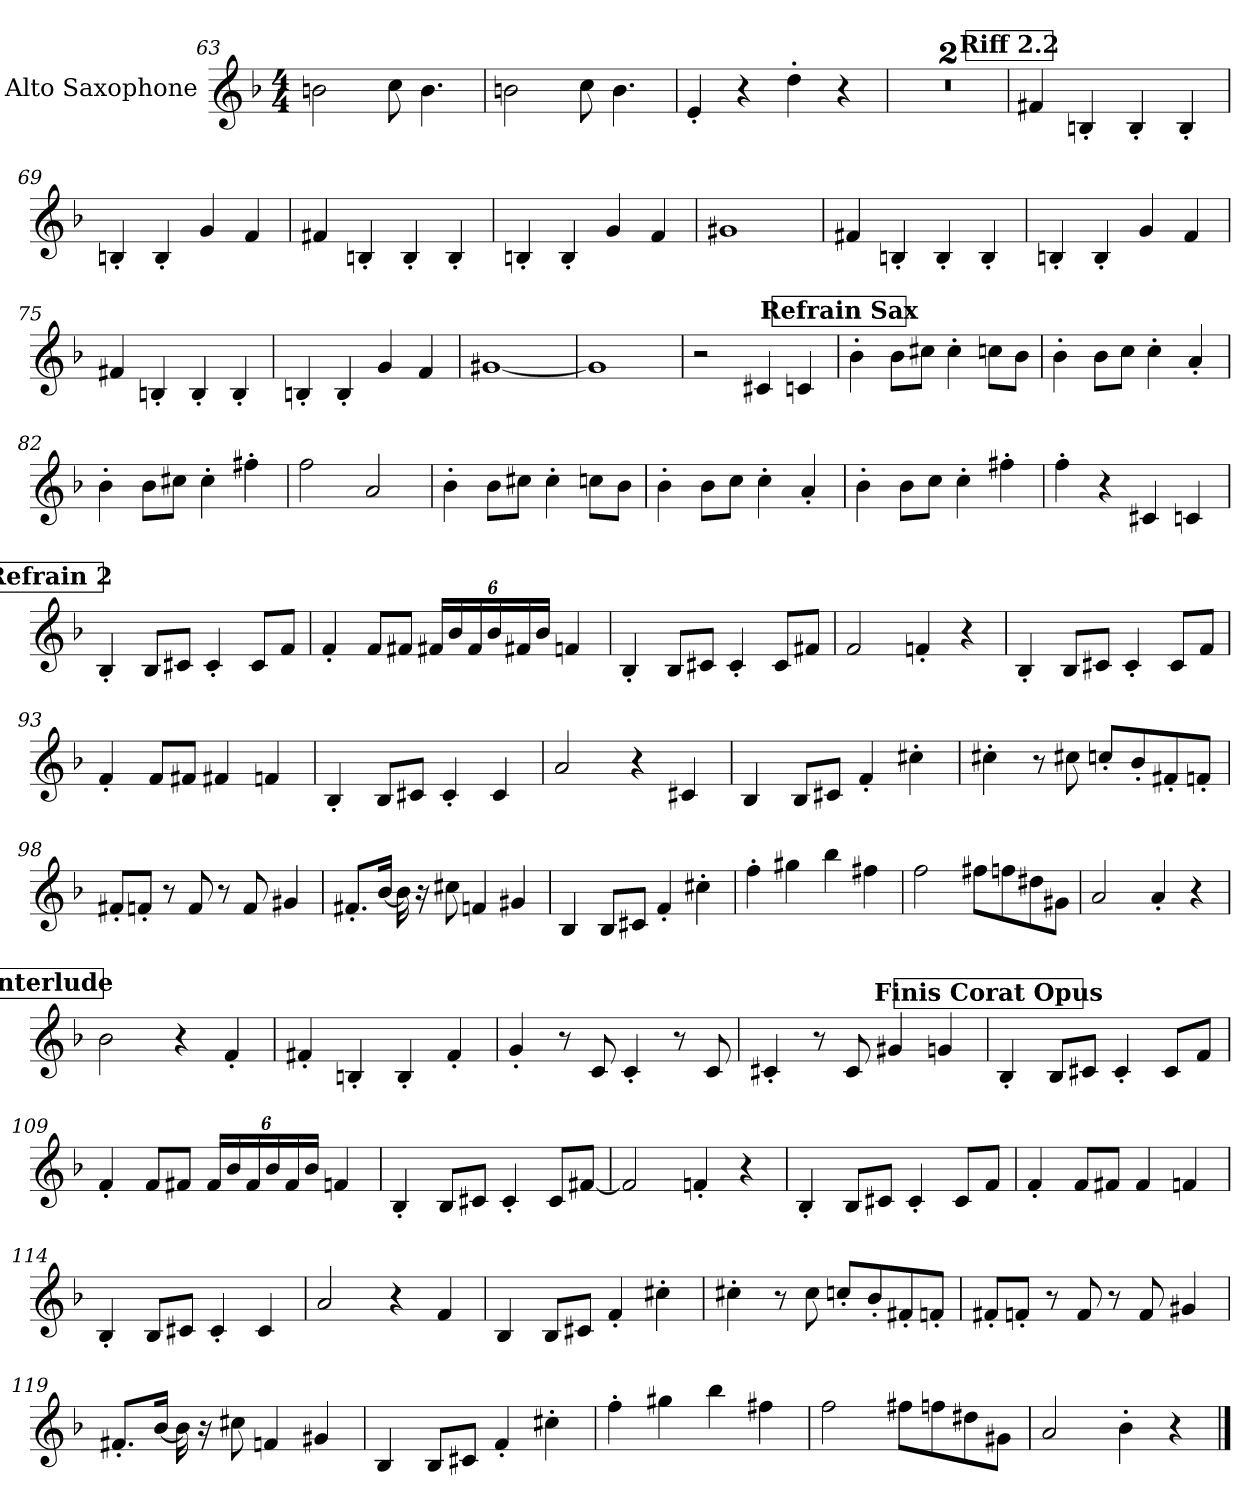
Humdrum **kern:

**kern
*part1
*staff1
*I"Alto Saxophone
*I'A. Sax.
*clefG2
*ITrd5c9
*k[b-e-a-d-]
*M4/4
=63
2dn\
8e-\
4.d\
=64
2dn\
8e-\
4.d\
=65
4G'/
4r
4f'\
4r
=66
1r
=67
1r
!!LO:REH:place=s1:a:B:fs=14:t=Riff 2.2
=68
4An/
4Dn'/
4D'/
4D'/
=69
4Dn'/
4D'/
4B-/
4A-/
=70
4An/
4Dn'/
4D'/
4D'/
=71
4Dn'/
4D'/
4B-/
4A-/
=72
1Bn
=73
4An/
4Dn'/
4D'/
4D'/
=74
4Dn'/
4D'/
4B-/
4A-/
=75
4An/
4Dn'/
4D'/
4D'/
=76
4Dn'/
4D'/
4B-/
4A-/
=77
[1Bn
=78
1Bn]
=79
2r
4En/
4E-X/
!!LO:REH:place=s1:a:B:fs=14:t=Refrain Sax
=80
4d-'\
8d-\L
8en\J
4e'\
8e-X\L
8d-\J
=81
4d-'\
8d-\L
8e-\J
4e-'\
4c'/
=82
4d-'\
8d-\L
8en\J
4e'\
4an'\
=83
2a-\
2c/
=84
4d-'\
8d-\L
8en\J
4e'\
8e-X\L
8d-\J
=85
4d-'\
8d-\L
8e-\J
4e-'\
4c'/
=86
4d-'\
8d-\L
8e-\J
4e-'\
4an'\
=87
4a-'\
4r
4En/
4E-X/
!!LO:REH:place=s1:a:B:fs=14:t=Refrain 2
=88
4D-'/
8D-/L
8En/J
4E'/
8E/L
8A-/J
=89
4A-'/
8A-/L
8An/J
*Xbrackettup
24An/LL
24d-/
24A/
24d-/
24An/
24d-/JJ
4A-X/
=90
4D-'/
8D-/L
8En/J
4E'/
8E/L
8An/J
=91
2A-/
4A-X'/
4r
=92
4D-'/
8D-/L
8En/J
4E'/
8E/L
8A-/J
=93
4A-'/
8A-/L
8An/J
4An/
4A-X/
=94
4D-'/
8D-/L
8En/J
4E'/
4E/
=95
2c/
4r
4En/
=96
4D-/
8D-/L
8En/J
4A-'/
4en'\
=97
4en'\
8r
8en\
8e-X'/L
8d-'/
8An'/
8A-X'/J
=98
8An'/L
8A-X'/J
8r
8A-/
8r
8A-/
4Bn/
=99
8.An'/L
[16d-/Jk
16d-\]
16r
8en\
4A-X/
4Bn/
=100
4D-/
8D-/L
8En/J
4A-'/
4en'\
=101
4a-'\
4bn\
4dd-\
4an\
=102
2a-\
8an\L
8a-X\
8f#X\
8Bn\J
=103
2c/
4c'/
4r
!!LO:REH:place=s1:a:B:fs=14:t=Interlude
=104
2d-\
4r
4A-'/
=105
4An'/
4Dn'/
4D'/
4A'/
=106
4B-'/
8r
8E-/
4E-'/
8r
8E-/
=107
4En'/
8r
8E/
4Bn/
4B-X/
!!LO:REH:place=s1:a:B:fs=14:t=Finis Corat Opus
=108
4D-'/
8D-/L
8En/J
4E'/
8E/L
8A-/J
=109
4A-'/
8A-/L
8An/J
24A/LL
24d-/
24A/
24d-/
24A/
24d-/JJ
4A-X/
=110
4D-'/
8D-/L
8En/J
4E'/
8E/L
[8An/J
=111
2A/]
4A-X'/
4r
=112
4D-'/
8D-/L
8En/J
4E'/
8E/L
8A-/J
=113
4A-'/
8A-/L
8An/J
4A/
4A-X/
=114
4D-'/
8D-/L
8En/J
4E'/
4E/
=115
2c/
4r
4A-/
=116
4D-/
8D-/L
8En/J
4A-'/
4en'\
=117
4en'\
8r
8e\
8e-X'/L
8d-'/
8An'/
8A-X'/J
=118
8An'/L
8A-X'/J
8r
8A-/
8r
8A-/
4Bn/
=119
8.An'/L
[16d-/Jk
16d-\]
16r
8en\
4A-X/
4Bn/
=120
4D-/
8D-/L
8En/J
4A-'/
4en'\
=121
4a-'\
4bn\
4dd-\
4an\
=122
2a-\
8an\L
8a-X\
8f#X\
8Bn\J
=123
2c/
4d-'\
4r
==
*-
